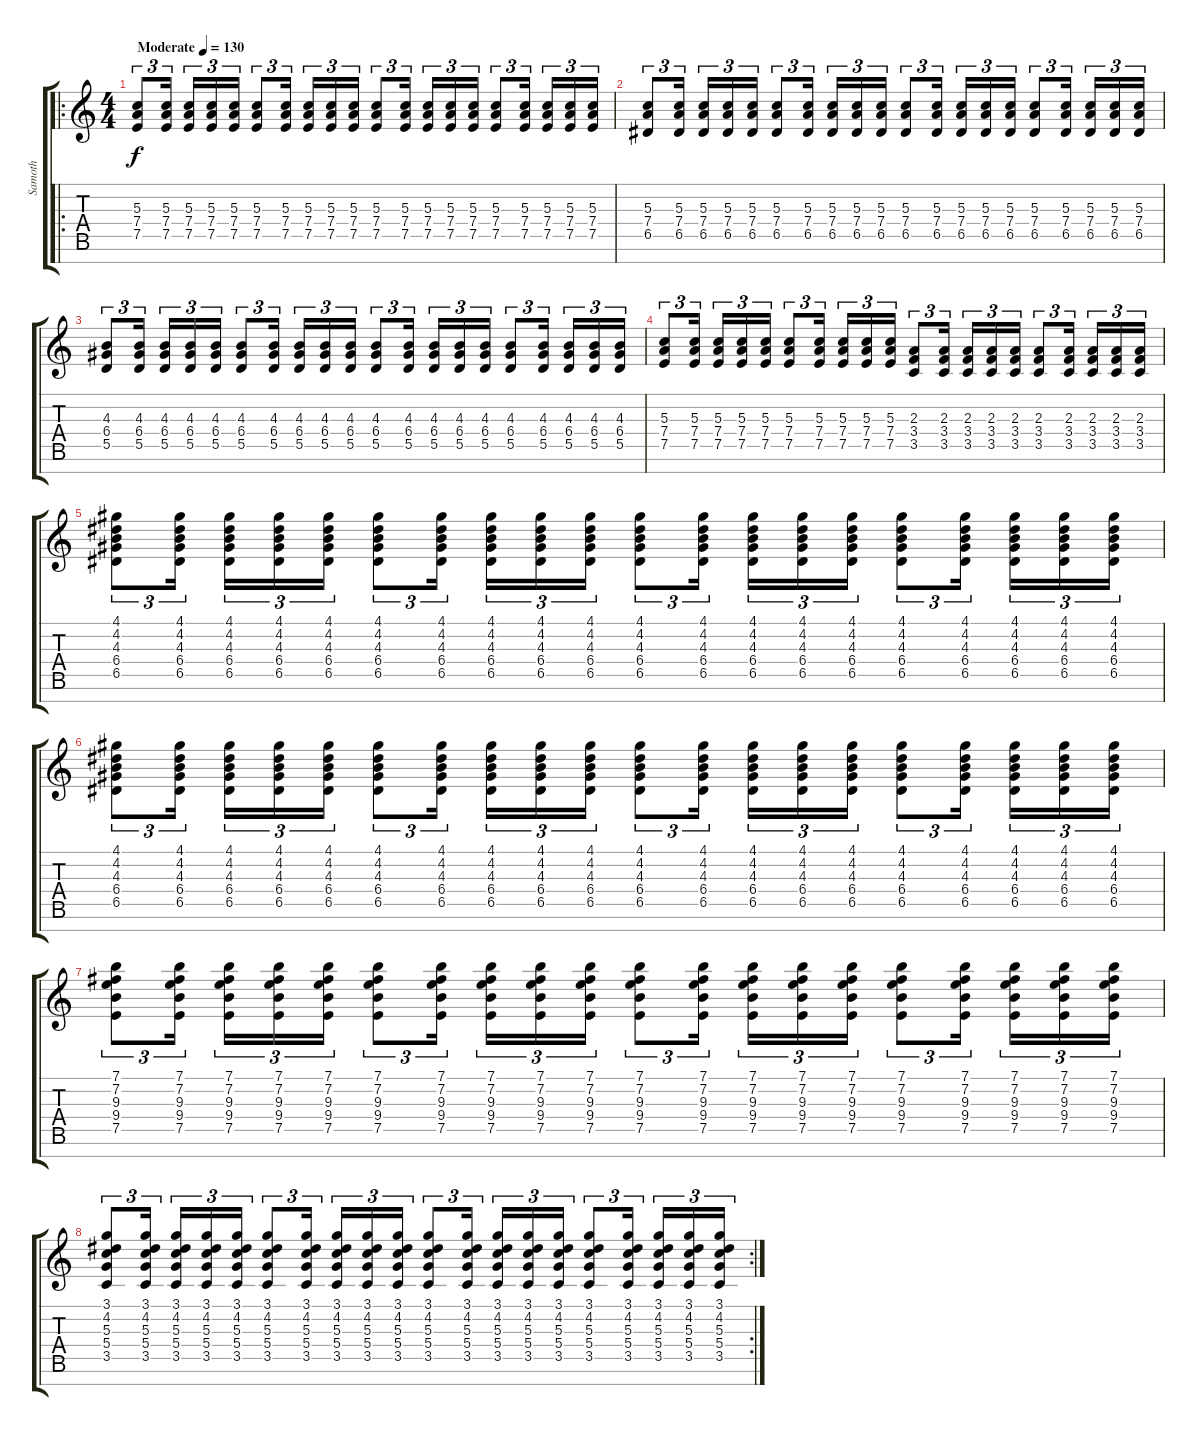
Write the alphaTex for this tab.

\track ("Samoth" "Samoth") {instrument distortionguitar}
\staff {score tabs}
\tuning (E4 B3 G3 D3 A2 E2 B1) {hide}
\ro
\ts (4 4)
\tempo (130 "Moderate")
\clef g2
\ks c
(5.3 7.4 7.5).8{tu (3 2) dy f instrument distortionguitar} (5.3 7.4 7.5).16{tu (3 2) beam splitsecondary} (5.3 7.4 7.5).16{tu (3 2)} (5.3 7.4 7.5).16{tu (3 2)} (5.3 7.4 7.5).16{tu (3 2)} (5.3 7.4 7.5).8{tu (3 2)} (5.3 7.4 7.5).16{tu (3 2) beam splitsecondary} (5.3 7.4 7.5).16{tu (3 2)} (5.3 7.4 7.5).16{tu (3 2)} (5.3 7.4 7.5).16{tu (3 2)} (5.3 7.4 7.5).8{tu (3 2)} (5.3 7.4 7.5).16{tu (3 2) beam splitsecondary} (5.3 7.4 7.5).16{tu (3 2)} (5.3 7.4 7.5).16{tu (3 2)} (5.3 7.4 7.5).16{tu (3 2)} (5.3 7.4 7.5).8{tu (3 2)} (5.3 7.4 7.5).16{tu (3 2) beam splitsecondary} (5.3 7.4 7.5).16{tu (3 2)} (5.3 7.4 7.5).16{tu (3 2)} (5.3 7.4 7.5).16{tu (3 2)} |
(5.3 7.4 6.5).8{tu (3 2)} (5.3 7.4 6.5).16{tu (3 2) beam splitsecondary} (5.3 7.4 6.5).16{tu (3 2)} (5.3 7.4 6.5).16{tu (3 2)} (5.3 7.4 6.5).16{tu (3 2)} (5.3 7.4 6.5).8{tu (3 2)} (5.3 7.4 6.5).16{tu (3 2) beam splitsecondary} (5.3 7.4 6.5).16{tu (3 2)} (5.3 7.4 6.5).16{tu (3 2)} (5.3 7.4 6.5).16{tu (3 2)} (5.3 7.4 6.5).8{tu (3 2)} (5.3 7.4 6.5).16{tu (3 2) beam splitsecondary} (5.3 7.4 6.5).16{tu (3 2)} (5.3 7.4 6.5).16{tu (3 2)} (5.3 7.4 6.5).16{tu (3 2)} (5.3 7.4 6.5).8{tu (3 2)} (5.3 7.4 6.5).16{tu (3 2) beam splitsecondary} (5.3 7.4 6.5).16{tu (3 2)} (5.3 7.4 6.5).16{tu (3 2)} (5.3 7.4 6.5).16{tu (3 2)} |
(4.3 6.4 5.5).8{tu (3 2)} (4.3 6.4 5.5).16{tu (3 2) beam splitsecondary} (4.3 6.4 5.5).16{tu (3 2)} (4.3 6.4 5.5).16{tu (3 2)} (4.3 6.4 5.5).16{tu (3 2)} (4.3 6.4 5.5).8{tu (3 2)} (4.3 6.4 5.5).16{tu (3 2) beam splitsecondary} (4.3 6.4 5.5).16{tu (3 2)} (4.3 6.4 5.5).16{tu (3 2)} (4.3 6.4 5.5).16{tu (3 2)} (4.3 6.4 5.5).8{tu (3 2)} (4.3 6.4 5.5).16{tu (3 2) beam splitsecondary} (4.3 6.4 5.5).16{tu (3 2)} (4.3 6.4 5.5).16{tu (3 2)} (4.3 6.4 5.5).16{tu (3 2)} (4.3 6.4 5.5).8{tu (3 2)} (4.3 6.4 5.5).16{tu (3 2) beam splitsecondary} (4.3 6.4 5.5).16{tu (3 2)} (4.3 6.4 5.5).16{tu (3 2)} (4.3 6.4 5.5).16{tu (3 2)} |
(5.3 7.4 7.5).8{tu (3 2)} (5.3 7.4 7.5).16{tu (3 2) beam splitsecondary} (5.3 7.4 7.5).16{tu (3 2)} (5.3 7.4 7.5).16{tu (3 2)} (5.3 7.4 7.5).16{tu (3 2)} (5.3 7.4 7.5).8{tu (3 2)} (5.3 7.4 7.5).16{tu (3 2) beam splitsecondary} (5.3 7.4 7.5).16{tu (3 2)} (5.3 7.4 7.5).16{tu (3 2)} (5.3 7.4 7.5).16{tu (3 2)} (2.3 3.4 3.5).8{tu (3 2)} (2.3 3.4 3.5).16{tu (3 2) beam splitsecondary} (2.3 3.4 3.5).16{tu (3 2)} (2.3 3.4 3.5).16{tu (3 2)} (2.3 3.4 3.5).16{tu (3 2)} (2.3 3.4 3.5).8{tu (3 2)} (2.3 3.4 3.5).16{tu (3 2) beam splitsecondary} (2.3 3.4 3.5).16{tu (3 2)} (2.3 3.4 3.5).16{tu (3 2)} (2.3 3.4 3.5).16{tu (3 2)} |
(4.1 4.2 4.3 6.4 6.5).8{tu (3 2)} (4.1 4.2 4.3 6.4 6.5).16{tu (3 2) beam splitsecondary} (4.1 4.2 4.3 6.4 6.5).16{tu (3 2)} (4.1 4.2 4.3 6.4 6.5).16{tu (3 2)} (4.1 4.2 4.3 6.4 6.5).16{tu (3 2)} (4.1 4.2 4.3 6.4 6.5).8{tu (3 2)} (4.1 4.2 4.3 6.4 6.5).16{tu (3 2) beam splitsecondary} (4.1 4.2 4.3 6.4 6.5).16{tu (3 2)} (4.1 4.2 4.3 6.4 6.5).16{tu (3 2)} (4.1 4.2 4.3 6.4 6.5).16{tu (3 2)} (4.1 4.2 4.3 6.4 6.5).8{tu (3 2)} (4.1 4.2 4.3 6.4 6.5).16{tu (3 2) beam splitsecondary} (4.1 4.2 4.3 6.4 6.5).16{tu (3 2)} (4.1 4.2 4.3 6.4 6.5).16{tu (3 2)} (4.1 4.2 4.3 6.4 6.5).16{tu (3 2)} (4.1 4.2 4.3 6.4 6.5).8{tu (3 2)} (4.1 4.2 4.3 6.4 6.5).16{tu (3 2) beam splitsecondary} (4.1 4.2 4.3 6.4 6.5).16{tu (3 2)} (4.1 4.2 4.3 6.4 6.5).16{tu (3 2)} (4.1 4.2 4.3 6.4 6.5).16{tu (3 2)} |
(4.1 4.2 4.3 6.4 6.5).8{tu (3 2)} (4.1 4.2 4.3 6.4 6.5).16{tu (3 2) beam splitsecondary} (4.1 4.2 4.3 6.4 6.5).16{tu (3 2)} (4.1 4.2 4.3 6.4 6.5).16{tu (3 2)} (4.1 4.2 4.3 6.4 6.5).16{tu (3 2)} (4.1 4.2 4.3 6.4 6.5).8{tu (3 2)} (4.1 4.2 4.3 6.4 6.5).16{tu (3 2) beam splitsecondary} (4.1 4.2 4.3 6.4 6.5).16{tu (3 2)} (4.1 4.2 4.3 6.4 6.5).16{tu (3 2)} (4.1 4.2 4.3 6.4 6.5).16{tu (3 2)} (4.1 4.2 4.3 6.4 6.5).8{tu (3 2)} (4.1 4.2 4.3 6.4 6.5).16{tu (3 2) beam splitsecondary} (4.1 4.2 4.3 6.4 6.5).16{tu (3 2)} (4.1 4.2 4.3 6.4 6.5).16{tu (3 2)} (4.1 4.2 4.3 6.4 6.5).16{tu (3 2)} (4.1 4.2 4.3 6.4 6.5).8{tu (3 2)} (4.1 4.2 4.3 6.4 6.5).16{tu (3 2) beam splitsecondary} (4.1 4.2 4.3 6.4 6.5).16{tu (3 2)} (4.1 4.2 4.3 6.4 6.5).16{tu (3 2)} (4.1 4.2 4.3 6.4 6.5).16{tu (3 2)} |
(7.1 7.2 9.3 9.4 7.5).8{tu (3 2)} (7.1 7.2 9.3 9.4 7.5).16{tu (3 2) beam splitsecondary} (7.1 7.2 9.3 9.4 7.5).16{tu (3 2)} (7.1 7.2 9.3 9.4 7.5).16{tu (3 2)} (7.1 7.2 9.3 9.4 7.5).16{tu (3 2)} (7.1 7.2 9.3 9.4 7.5).8{tu (3 2)} (7.1 7.2 9.3 9.4 7.5).16{tu (3 2) beam splitsecondary} (7.1 7.2 9.3 9.4 7.5).16{tu (3 2)} (7.1 7.2 9.3 9.4 7.5).16{tu (3 2)} (7.1 7.2 9.3 9.4 7.5).16{tu (3 2)} (7.1 7.2 9.3 9.4 7.5).8{tu (3 2)} (7.1 7.2 9.3 9.4 7.5).16{tu (3 2) beam splitsecondary} (7.1 7.2 9.3 9.4 7.5).16{tu (3 2)} (7.1 7.2 9.3 9.4 7.5).16{tu (3 2)} (7.1 7.2 9.3 9.4 7.5).16{tu (3 2)} (7.1 7.2 9.3 9.4 7.5).8{tu (3 2)} (7.1 7.2 9.3 9.4 7.5).16{tu (3 2) beam splitsecondary} (7.1 7.2 9.3 9.4 7.5).16{tu (3 2)} (7.1 7.2 9.3 9.4 7.5).16{tu (3 2)} (7.1 7.2 9.3 9.4 7.5).16{tu (3 2)} |
\rc 2
(3.1 4.2 5.3 5.4 3.5).8{tu (3 2)} (3.1 4.2 5.3 5.4 3.5).16{tu (3 2) beam splitsecondary} (3.1 4.2 5.3 5.4 3.5).16{tu (3 2)} (3.1 4.2 5.3 5.4 3.5).16{tu (3 2)} (3.1 4.2 5.3 5.4 3.5).16{tu (3 2)} (3.1 4.2 5.3 5.4 3.5).8{tu (3 2)} (3.1 4.2 5.3 5.4 3.5).16{tu (3 2) beam splitsecondary} (3.1 4.2 5.3 5.4 3.5).16{tu (3 2)} (3.1 4.2 5.3 5.4 3.5).16{tu (3 2)} (3.1 4.2 5.3 5.4 3.5).16{tu (3 2)} (3.1 4.2 5.3 5.4 3.5).8{tu (3 2)} (3.1 4.2 5.3 5.4 3.5).16{tu (3 2) beam splitsecondary} (3.1 4.2 5.3 5.4 3.5).16{tu (3 2)} (3.1 4.2 5.3 5.4 3.5).16{tu (3 2)} (3.1 4.2 5.3 5.4 3.5).16{tu (3 2)} (3.1 4.2 5.3 5.4 3.5).8{tu (3 2)} (3.1 4.2 5.3 5.4 3.5).16{tu (3 2) beam splitsecondary} (3.1 4.2 5.3 5.4 3.5).16{tu (3 2)} (3.1 4.2 5.3 5.4 3.5).16{tu (3 2)} (3.1 4.2 5.3 5.4 3.5).16{tu (3 2)}
